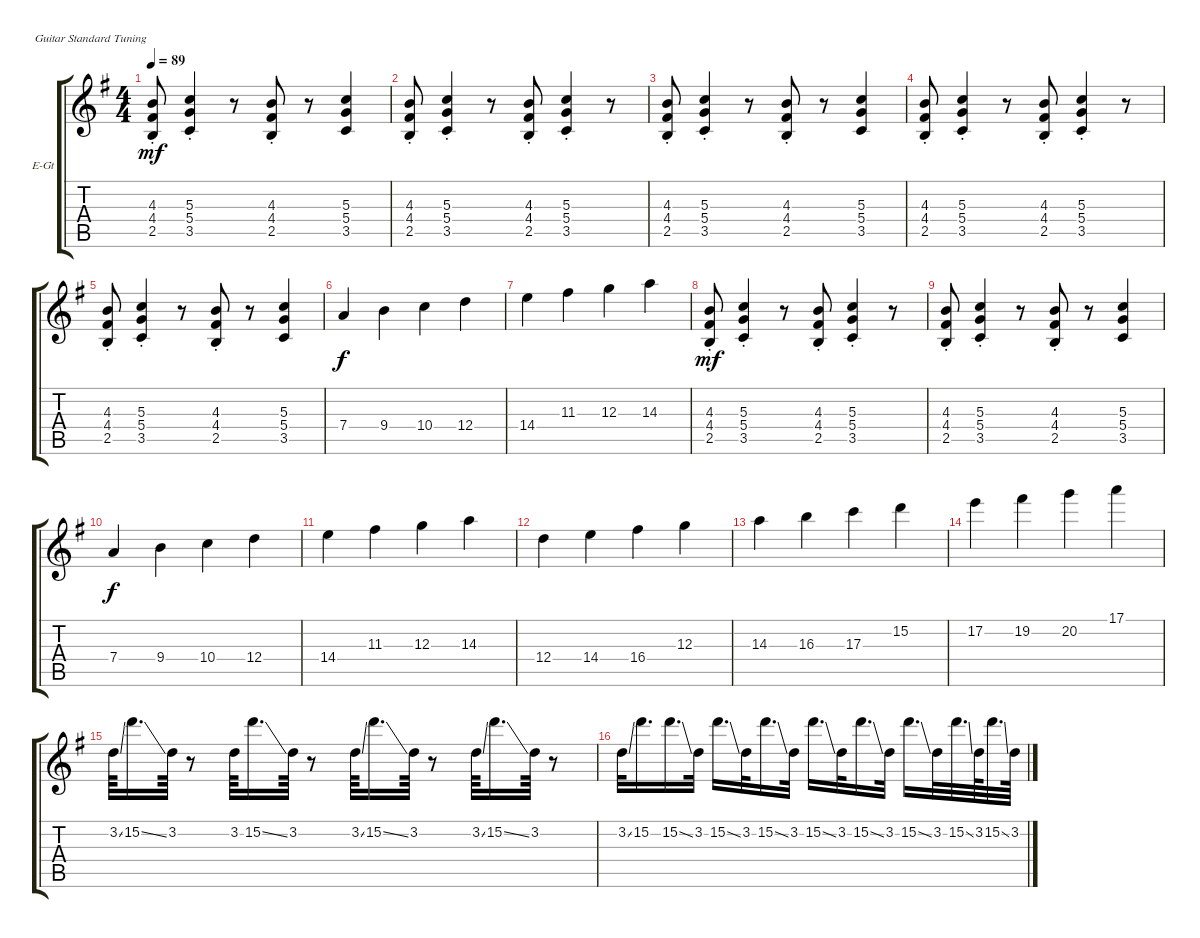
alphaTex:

\bracketExtendMode groupsimilarinstruments
\firstSystemTrackNameOrientation horizontal
\otherSystemsTrackNameOrientation horizontal
\track ("Guitar 2" "E-Gt") {instrument overdrivenguitar}
\staff {score tabs}
\tuning (E4 B3 G3 D3 A2 E2)
\ts (4 4)
\tempo 89
\clef g2
\scale
0.333333
\ks eminor
(2.5 4.3 4.4{st}).8{dy mf} (3.5{st} 5.3{st} 5.4{st}).4 r.8 (2.5{st} 4.3{st} 4.4{st}).8 r.8 (3.5 5.3 5.4).4 |
\scale
0.333333 (2.5 4.3 4.4{st}).8 (3.5{st} 5.3{st} 5.4{st}).4 r.8 (2.5 4.3 4.4{st}).8 (3.5{st} 5.3{st} 5.4{st}).4 r.8 |
\scale
0.333333 (2.5 4.3 4.4{st}).8 (3.5{st} 5.3{st} 5.4{st}).4 r.8 (2.5{st} 4.3{st} 4.4{st}).8 r.8 (3.5 5.3 5.4).4 |
\scale
0.409357 (2.5 4.3 4.4{st}).8 (3.5{st} 5.3{st} 5.4{st}).4 r.8 (2.5 4.3 4.4{st}).8 (3.5{st} 5.3{st} 5.4{st}).4 r.8 |
\scale
0.409357 (2.5 4.3 4.4{st}).8 (3.5{st} 5.3{st} 5.4{st}).4 r.8 (2.5{st} 4.3{st} 4.4{st}).8 r.8 (3.5 5.3 5.4).4 |
\scale
0.181287 7.4.4{dy f} 9.4.4 10.4.4 12.4.4 |
\scale
0.181287 14.4.4 11.3.4 12.3.4 14.3.4 |
\scale
0.409357 (2.5 4.3 4.4{st}).8{dy mf} (3.5{st} 5.3{st} 5.4{st}).4 r.8 (2.5 4.3 4.4{st}).8 (3.5{st} 5.3{st} 5.4{st}).4 r.8 |
\scale
0.409357 (2.5 4.3 4.4{st}).8 (3.5{st} 5.3{st} 5.4{st}).4 r.8 (2.5{st} 4.3{st} 4.4{st}).8 r.8 (3.5 5.3 5.4).4 |
\scale
0.333333 7.4.4{dy f} 9.4.4 10.4.4 12.4.4 |
\scale
0.333333 14.4.4 11.3.4 12.3.4 14.3.4 |
\scale
0.333333 12.4.4 14.4.4 16.4.4 12.3.4 |
\scale
0.125506 14.3.4 16.3.4 17.3.4 15.2.4 |
\scale
0.125506 17.2.4 19.2.4 20.2.4 17.1.4 |
\scale
0.748988 3.2{ss}.64 15.2{ss}.16{d} 3.2.64 r.8 3.2.64 15.2{ss}.16{d} 3.2.64 r.8 3.2{ss}.64 15.2{ss}.16{d} 3.2.64 r.8 3.2{ss}.64 15.2{ss}.16{d} 3.2.64 r.8 |
\scale
0.663158 3.2{ss}.32 15.2.16{d} 15.2{ss}.16{d} 3.2.32 15.2{ss}.16{d} 3.2.32 15.2{ss}.16{d} 3.2.32 15.2{ss}.16{d} 3.2.32 15.2{ss}.16{d} 3.2.32 15.2{ss}.16{d} 3.2.32 15.2{ss}.32{d} 3.2.64 15.2{ss}.32{d} 3.2.64
